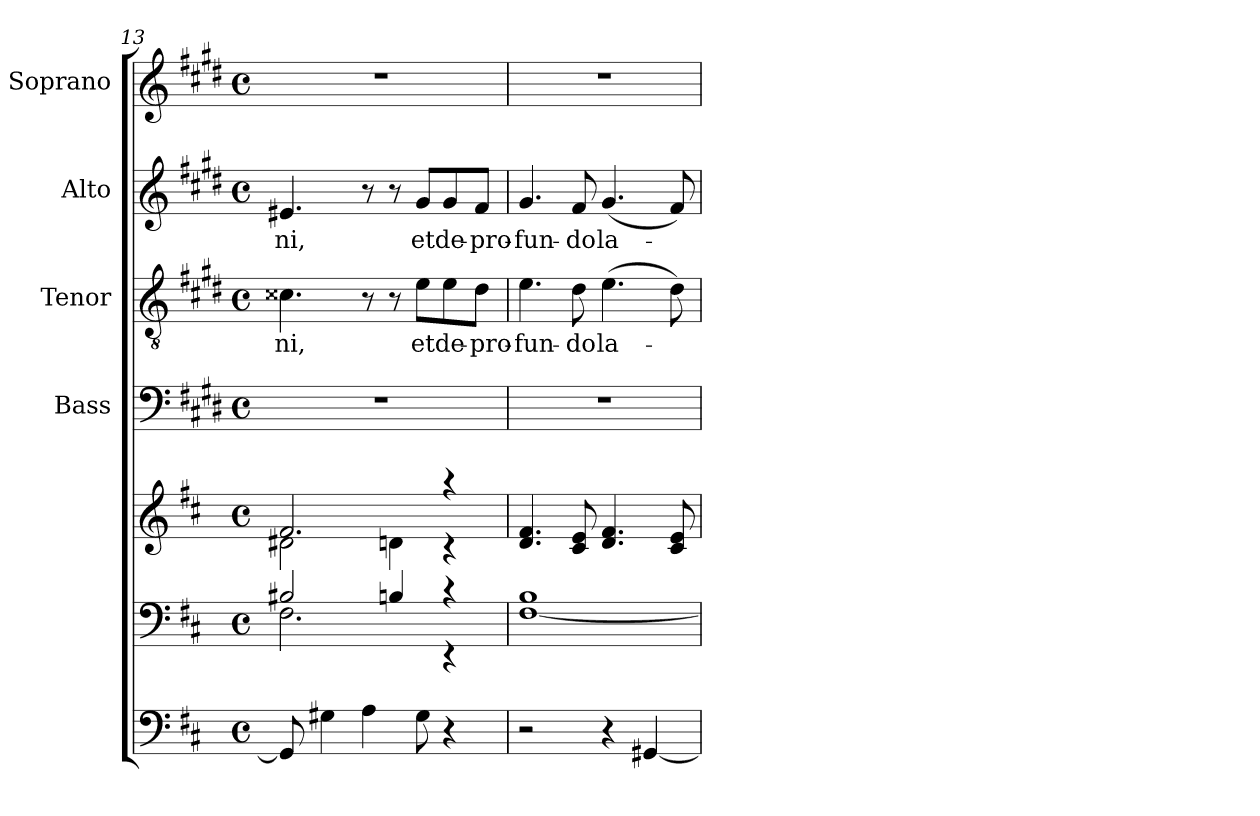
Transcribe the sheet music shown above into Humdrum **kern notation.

**kern	**kern	**kern	**kern	**kern	**text	**kern	**text	**kern
*part6	*part5	*part5	*part4	*part3	*part3	*part2	*part2	*part1
*staff7	*staff6	*staff5	*staff4	*staff3	*staff3	*staff2	*staff2	*staff1
*	*	*	*I"Bass	*I"Tenor	*	*I"Alto	*	*I"Soprano
*	*	*	*I'B	*I'T	*	*I'A	*	*I'S
*clefF4	*clefF4	*clefG2	*clefF4	*clefGv2	*	*clefG2	*	*clefG2
*	*	*	*ITrd1c2	*ITrd1c2	*	*ITrd1c2	*	*ITrd1c2
*k[f#c#]	*k[f#c#]	*k[f#c#]	*k[f#c#]	*k[f#c#]	*	*k[f#c#]	*	*k[f#c#]
*D:	*D:	*D:	*D:	*D:	*	*D:	*	*D:
*M4/4	*M4/4	*M4/4	*M4/4	*M4/4	*	*M4/4	*	*M4/4
*met(c)	*met(c)	*met(c)	*met(c)	*met(c)	*	*met(c)	*	*met(c)
=13	=13	=13	=13	=13	=13	=13	=13	=13
*	*^	*^	*	*	*	*	*	*
8GG#/]	2B#X/	2.F#\	2.f#/	2d#X\	1r	4.B#X\	-ni,	4.d#X/	-ni,	1r
4G#X\	.	.	.	.	.	.	.	.	.	.
4A\	.	.	.	.	.	8r	.	8r	.	.
.	4Bn/	.	.	4dn\	.	8r	.	8r	.	.
8G#\	.	.	.	.	.	8d\L	et	8f#/L	et	.
4r	4rc	4rEE	4raa	4rc	.	8d\	de-	8f#/	de-	.
.	.	.	.	.	.	8c#\J	-pro-	8e/J	-pro-	.
*	*v	*v	*	*	*	*	*	*	*	*
*	*	*v	*v	*	*	*	*	*	*
=14	=14	=14	=14	=14	=14	=14	=14	=14
2r	[1F# 1B	4.d/ 4.f#/	1r	4.d\	-fun-	4.f#/	-fun-	1r
.	.	8c#/ 8e/	.	8c#\	-do	8e/	-do	.
4r	.	4.d/ 4.f#/	.	(4.d\	la-	(4.f#/	la-	.
[4GG#X/	.	.	.	.	.	.	.	.
.	.	8c#/ 8e/	.	8c#\)	.	8e/)	.	.
=	=	=	=	=	=	=	=	=
*-	*-	*-	*-	*-	*-	*-	*-	*-
